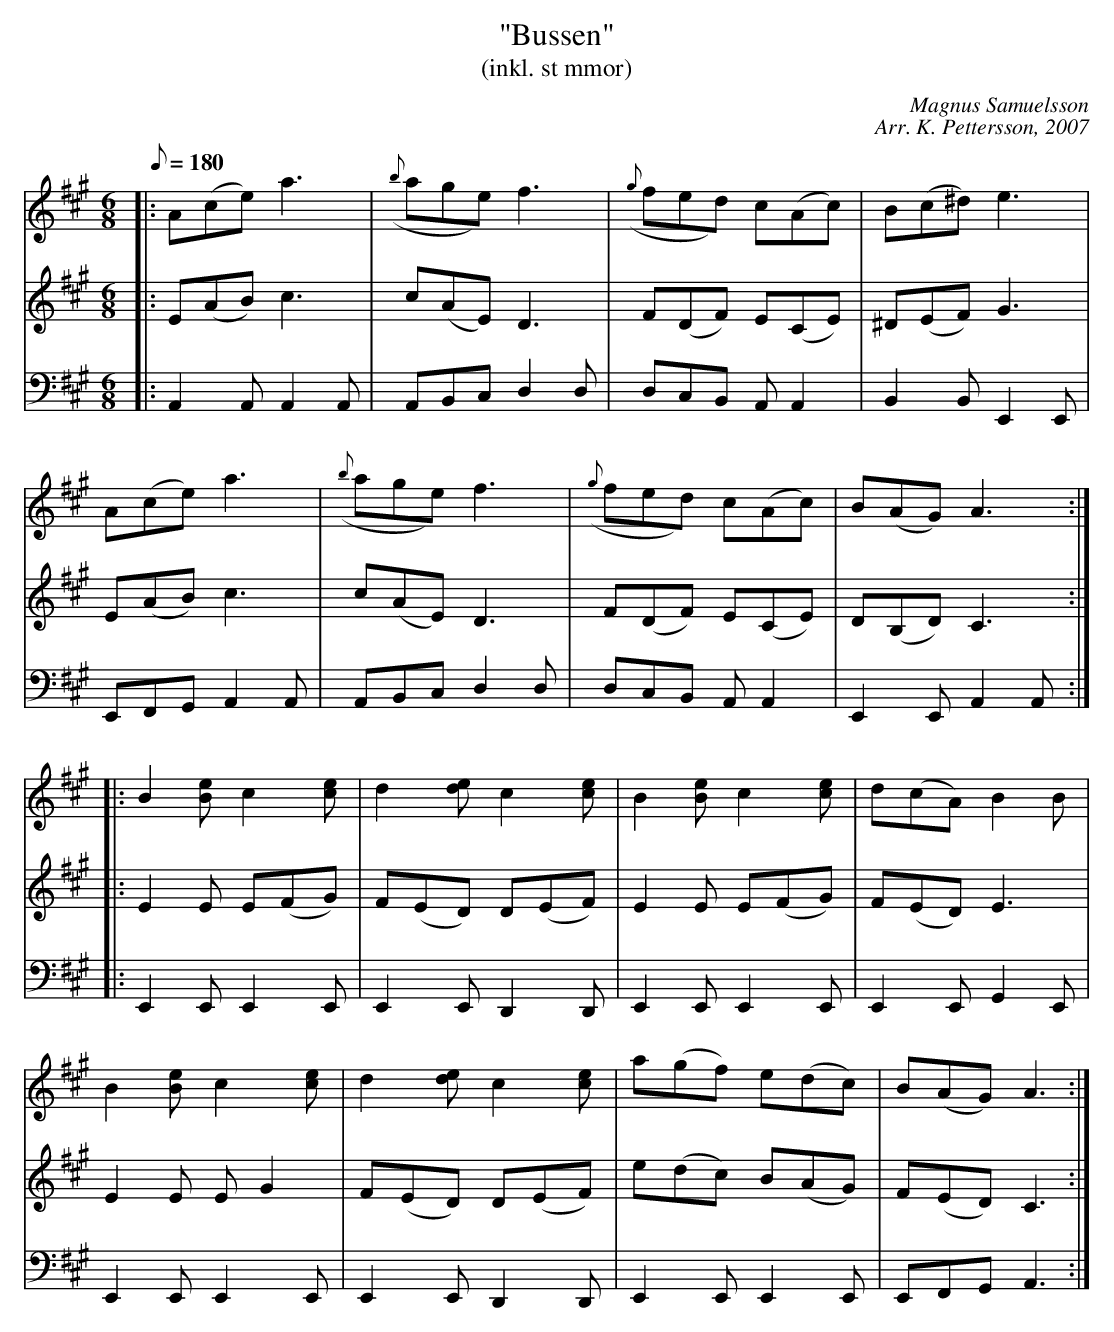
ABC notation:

X:1
T: "Bussen"
T: (inkl. st mmor)
C: Magnus Samuelsson
C: Arr. K. Pettersson, 2007
M: 6/8
L: 1/8
K: A
Q: 180
V:1
|: A(ce) a3 | ({b}age) f3 | ({g}fed) c(Ac) | B(c^d) e3 |
A(ce) a3 | ({b}age) f3 | ({g}fed) c(Ac) | B(AG) A3:|
|: B2[Be] c2[ce] | d2[de] c2[ce] | B2[Be] c2[ce] | d(cA) B2B |
B2[Be] c2[ce] | d2[de] c2[ce] | a(gf) e(dc) | B(AG) A3 :|
V:2
|: E(AB) c3 | c(AE) D3 | F(DF) E(CE) | ^D(EF) G3 |
E(AB) c3 | c(AE) D3 | F(DF) E(CE) | D(B,D) C3 :|
|: E2E E(FG) | F(ED) D(EF) | E2E E(FG) | F(ED) E3 |
E2E EG2 | F(ED) D(EF) | e(dc) B(AG) | F(ED) C3 :|
V:3
K: bass
|: A,,2A,, A,,2A,, | A,,B,,C, D,2D, | D,C,B,, A,,A,,2 | B,,2B,, E,,2E,, |
E,,F,,G,, A,,2A,, | A,,B,,C, D,2D, | D,C,B,, A,,A,,2 | E,,2E,, A,,2A,, :|
|: E,,2E,, E,,2E,, | E,,2E,, D,,2D,, | E,,2E,, E,,2E,, | E,,2E,, G,,2E,, |
E,,2E,, E,,2E,, | E,,2E,, D,,2D,, | E,,2E,, E,,2E,, | E,,F,,G,, A,,3 :|
